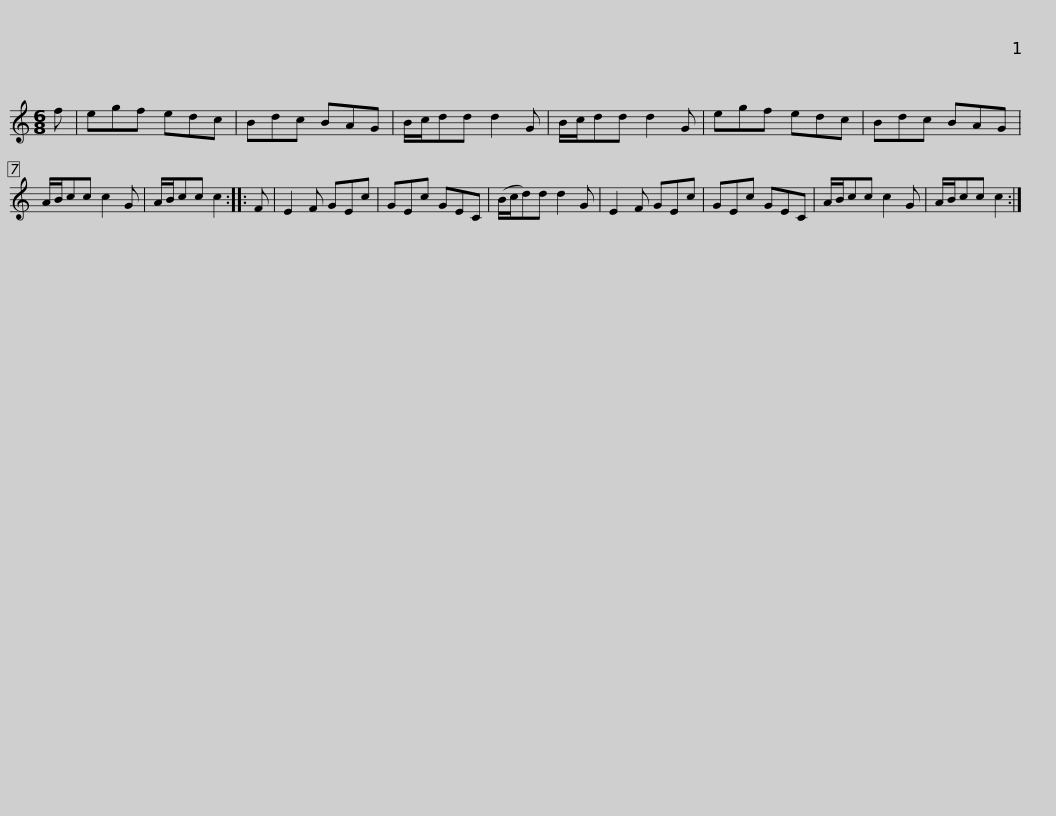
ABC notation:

X:1
L:1/8
M:6/8
I:linebreak $
K:C
V:1 treble
V:1
 f | egf edc | Bdc BAG | B/c/dd d2 G | B/c/dd d2 G | %5
 egf edc | Bdc BAG | A/B/cc c2 G |$ A/B/cc c2 :: F | %10
 E2 F GEc | GEc GEC | (B/c/d)d d2 G | E2 F GEc | GEc GEC | %15
 A/B/cc c2 G |$ A/B/cc c2 :| %17
